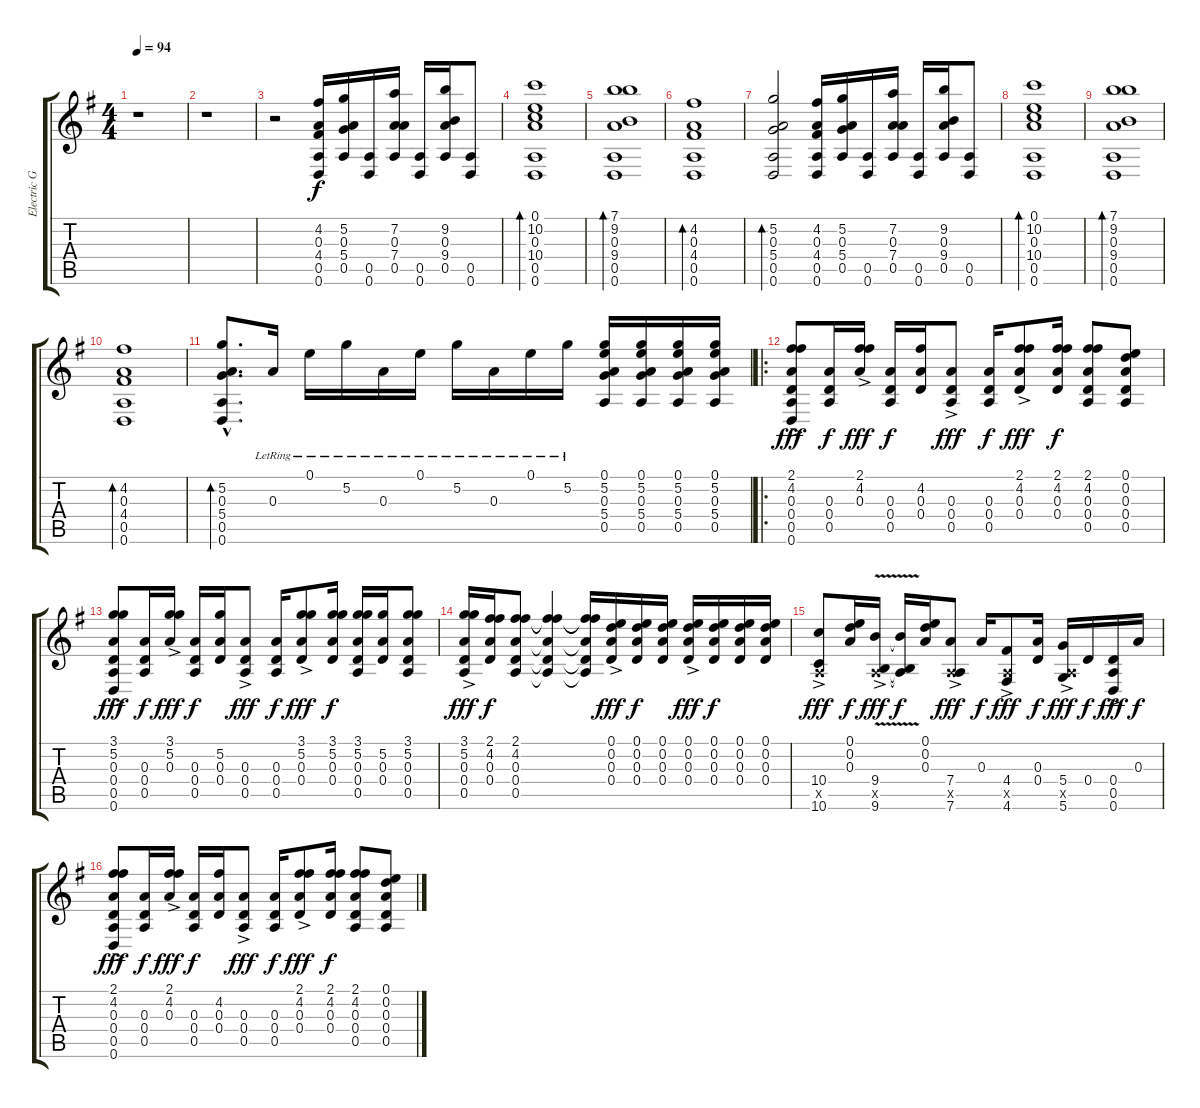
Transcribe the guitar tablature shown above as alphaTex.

\track ("Electric Guitar 2" "Electric G") {instrument distortionguitar}
\staff {score tabs}
\tuning (E4 D4 A3 D3 A2 D2) {hide}
\ts (4 4)
\tempo 94
\clef g2
\ks g
r.1{dy mp} |
r.1 |
r.2 (4.2 0.3 4.4 0.5 0.6).16{dy f} (5.2 0.3 5.4 0.5).16 (0.5 0.6).16 (7.2 0.3 7.4 0.5).16 (0.5 0.6).16 (9.2 0.3 9.4 0.5).16 (0.5 0.6).8 |
(0.1 10.2 0.3 10.4 0.5 0.6).1{bd 240} |
(7.1 9.2 0.3 9.4 0.5 0.6).1{bd 240} |
(4.2 0.3 4.4 0.5 0.6).1{bd 240} |
(5.2 0.3 5.4 0.5 0.6).2{bd 240} (4.2 0.3 4.4 0.5 0.6).16 (5.2 0.3 5.4 0.5).16 (0.5 0.6).16 (7.2 0.3 7.4 0.5).16 (0.5 0.6).16 (9.2 0.3 9.4 0.5).16 (0.5 0.6).8 |
(0.1 10.2 0.3 10.4 0.5 0.6).1{bd 240} |
(7.1 9.2 0.3 9.4 0.5 0.6).1{bd 240} |
(4.2 0.3 4.4 0.5 0.6).1{bd 240} |
(5.2{hac} 0.3{hac} 5.4{hac} 0.5{hac} 0.6{hac}).8{d bd 120} 0.3{lr}.16 0.1{lr}.16 5.2{lr}.16 0.3{lr}.16 0.1{lr}.16 5.2{lr}.16 0.3{lr}.16 0.1{lr}.16 5.2{lr}.16 (0.1 5.2 0.3 5.4 0.5).16 (0.1 5.2 0.3 5.4 0.5).16 (0.1 5.2 0.3 5.4 0.5).16 (0.1 5.2 0.3 5.4 0.5).16 |
\ro
(2.1{ac} 4.2{ac} 0.3{ac} 0.4{ac} 0.5{ac} 0.6{ac}).8{dy fff} (0.3 0.4 0.5).16{dy f} (2.1{ac} 4.2{ac} 0.3{ac}).16{dy fff} (0.3 0.4 0.5).16{dy f} (4.2 0.3 0.4).16 (0.3{ac} 0.4{ac} 0.5{ac}).8{dy fff} (0.3 0.4 0.5).16{dy f} (2.1{ac} 4.2{ac} 0.3{ac} 0.4{ac}).8{dy fff} (2.1 4.2 0.3 0.4).16{dy f} (2.1 4.2 0.3 0.4 0.5).8 (0.1 0.2 0.3 0.4 0.5).8 |
(3.1{ac} 5.2{ac} 0.3{ac} 0.4{ac} 0.5{ac} 0.6{ac}).8{dy fff} (0.3 0.4 0.5).16{dy f} (3.1{ac} 5.2{ac} 0.3{ac}).16{dy fff} (0.3 0.4 0.5).16{dy f} (5.2 0.3 0.4).16 (0.3{ac} 0.4{ac} 0.5{ac}).8{dy fff} (0.3 0.4 0.5).16{dy f} (3.1{ac} 5.2{ac} 0.3{ac} 0.4{ac}).8{dy fff} (3.1 5.2 0.3 0.4).16{dy f} (3.1 5.2 0.3 0.4 0.5).16 (5.2 0.3 0.4).16 (3.1 5.2 0.3 0.4 0.5).8 |
(3.1{ac} 5.2{ac} 0.3{ac} 0.4{ac} 0.5{ac}).16{dy fff} (2.1 4.2 0.3 0.4).16{dy f} (2.1 4.2 0.3 0.4 0.5).8 (2.1{t} 4.2{t} 0.3{t} 0.4{t} 0.5{t}).4 (2.1{t} 4.2{t} 0.3{t} 0.4{t} 0.5{t}).16 (0.1{ac} 0.2{ac} 0.3{ac} 0.4{ac}).16{dy fff} (0.1 0.2 0.3 0.4).16{dy f} (0.1 0.2 0.3 0.4).16 (0.1{ac} 0.2{ac} 0.3{ac} 0.4{ac}).16{dy fff} (0.1 0.2 0.3 0.4).16{dy f} (0.1 0.2 0.3 0.4).16 (0.1 0.2 0.3 0.4).16 |
(10.4{ac} 0.5{ac x} 10.6{ac}).8{dy fff} (0.1 0.2 0.3).16{dy f} (9.4{v ac} 0.5{ac x} 9.6{v ac}).16{dy fff} (9.4{t} 0.5{t} 9.6{t}).16{dy f} (0.1 0.2 0.3).16 (7.4{ac} 0.5{ac x} 7.6{ac}).8{dy fff} 0.3.16{dy f} (4.4{ac} 0.5{x} 4.6{ac}).8{dy fff} (0.3 0.4).16{dy f} (5.4{ac} 0.5{x} 5.6{ac}).16{dy fff} 0.4.16{dy f} (0.4{ac} 0.5{ac} 0.6{ac}).16{dy fff} 0.3.16{dy f} |
(2.1{ac} 4.2{ac} 0.3{ac} 0.4{ac} 0.5{ac} 0.6{ac}).8{dy fff} (0.3 0.4 0.5).16{dy f} (2.1{ac} 4.2{ac} 0.3{ac}).16{dy fff} (0.3 0.4 0.5).16{dy f} (4.2 0.3 0.4).16 (0.3{ac} 0.4{ac} 0.5{ac}).8{dy fff} (0.3 0.4 0.5).16{dy f} (2.1{ac} 4.2{ac} 0.3{ac} 0.4{ac}).8{dy fff} (2.1 4.2 0.3 0.4).16{dy f} (2.1 4.2 0.3 0.4 0.5).8 (0.1 0.2 0.3 0.4 0.5).8
